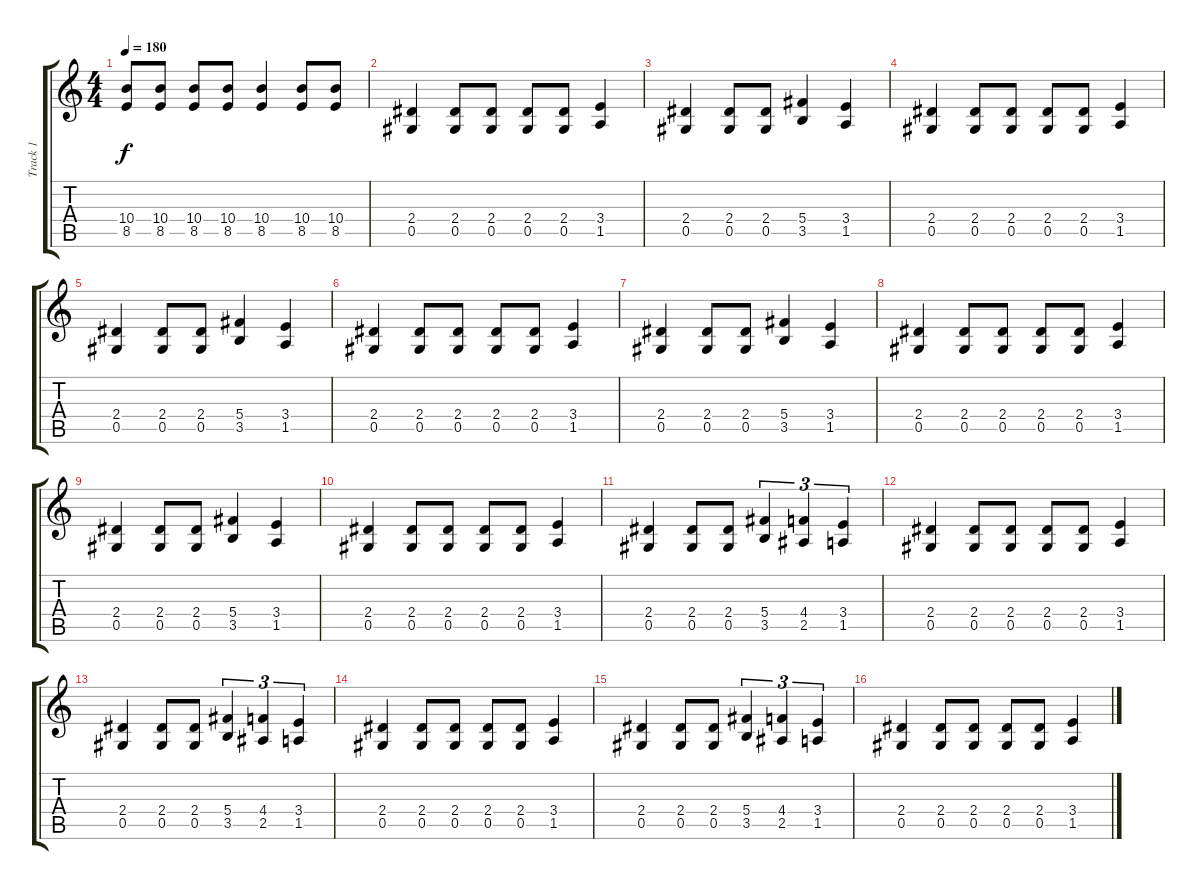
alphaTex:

\track ("Track 1" "Track 1") {instrument overdrivenguitar}
\staff {score tabs}
\tuning (Eb4 Bb3 Gb3 Db3 Ab2 Eb2) {hide}
\ts (4 4)
\tempo 180
\clef g2
\ks c
(10.4 8.5).8{dy f} (10.4 8.5).8 (10.4 8.5).8 (10.4 8.5).8 (10.4 8.5).4 (10.4 8.5).8 (10.4 8.5).8 |
(2.4 0.5).4 (2.4 0.5).8 (2.4 0.5).8 (2.4 0.5).8 (2.4 0.5).8 (3.4 1.5).4 |
(2.4 0.5).4 (2.4 0.5).8 (2.4 0.5).8 (5.4 3.5).4 (3.4 1.5).4 |
(2.4 0.5).4 (2.4 0.5).8 (2.4 0.5).8 (2.4 0.5).8 (2.4 0.5).8 (3.4 1.5).4 |
(2.4 0.5).4 (2.4 0.5).8 (2.4 0.5).8 (5.4 3.5).4 (3.4 1.5).4 |
(2.4 0.5).4 (2.4 0.5).8 (2.4 0.5).8 (2.4 0.5).8 (2.4 0.5).8 (3.4 1.5).4 |
(2.4 0.5).4 (2.4 0.5).8 (2.4 0.5).8 (5.4 3.5).4 (3.4 1.5).4 |
(2.4 0.5).4 (2.4 0.5).8 (2.4 0.5).8 (2.4 0.5).8 (2.4 0.5).8 (3.4 1.5).4 |
(2.4 0.5).4 (2.4 0.5).8 (2.4 0.5).8 (5.4 3.5).4 (3.4 1.5).4 |
(2.4 0.5).4 (2.4 0.5).8 (2.4 0.5).8 (2.4 0.5).8 (2.4 0.5).8 (3.4 1.5).4 |
(2.4 0.5).4 (2.4 0.5).8 (2.4 0.5).8 (5.4 3.5).4{tu (3 2)} (4.4 2.5).4{tu (3 2)} (3.4 1.5).4{tu (3 2)} |
(2.4 0.5).4 (2.4 0.5).8 (2.4 0.5).8 (2.4 0.5).8 (2.4 0.5).8 (3.4 1.5).4 |
(2.4 0.5).4 (2.4 0.5).8 (2.4 0.5).8 (5.4 3.5).4{tu (3 2)} (4.4 2.5).4{tu (3 2)} (3.4 1.5).4{tu (3 2)} |
(2.4 0.5).4 (2.4 0.5).8 (2.4 0.5).8 (2.4 0.5).8 (2.4 0.5).8 (3.4 1.5).4 |
(2.4 0.5).4 (2.4 0.5).8 (2.4 0.5).8 (5.4 3.5).4{tu (3 2)} (4.4 2.5).4{tu (3 2)} (3.4 1.5).4{tu (3 2)} |
(2.4 0.5).4 (2.4 0.5).8 (2.4 0.5).8 (2.4 0.5).8 (2.4 0.5).8 (3.4 1.5).4
